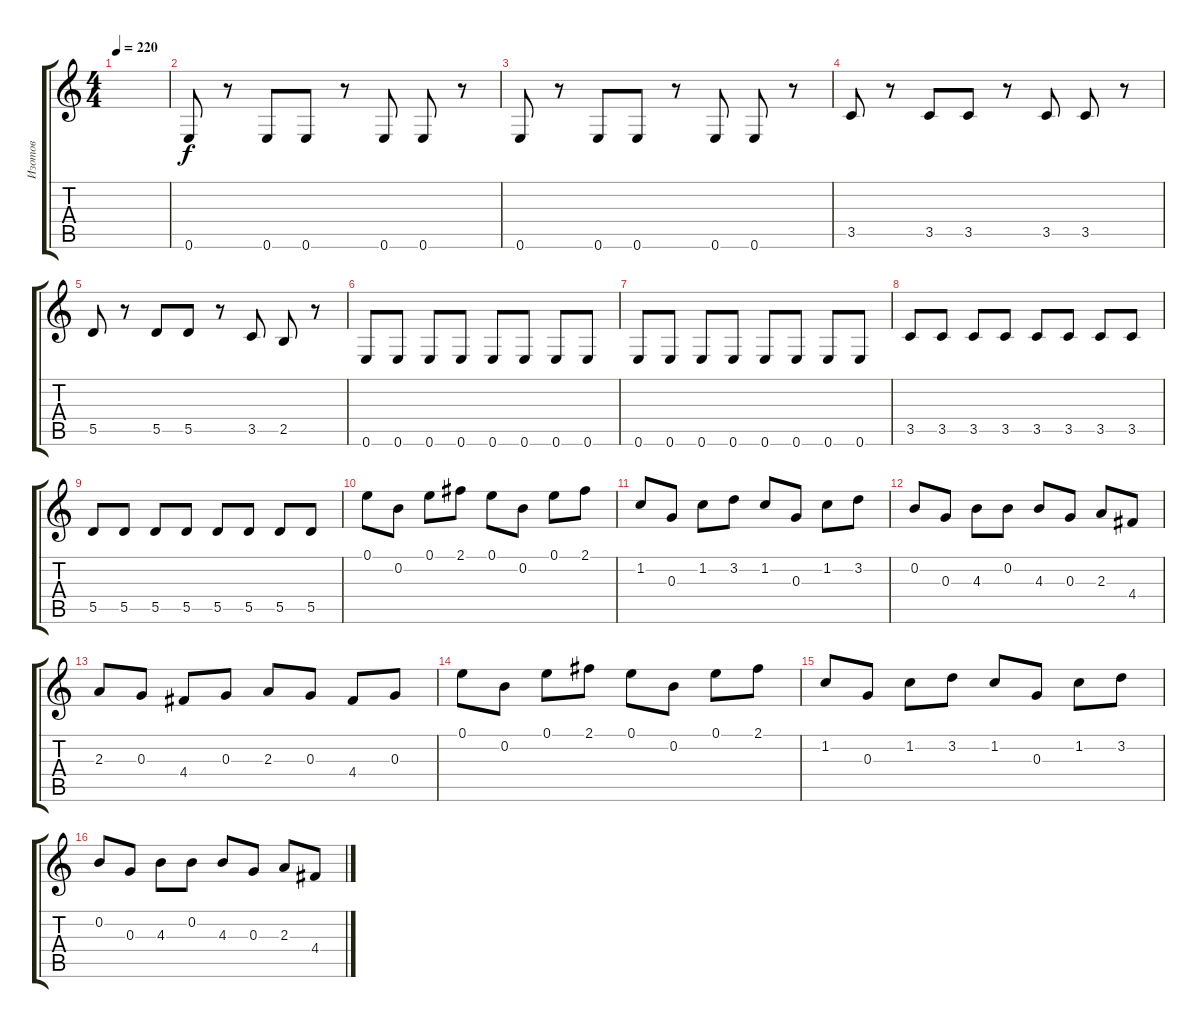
\track ("Изотов" "Изотов") {instrument electricbasspick}
\staff {score tabs}
\tuning (E4 B3 G3 D3 A2 E2) {hide}
\ts (4 4)
\tempo 220
\clef g2
\ks c
|
0.6.8 r.8 0.6.8 0.6.8 r.8 0.6.8 0.6.8 r.8 |
0.6.8 r.8 0.6.8 0.6.8 r.8 0.6.8 0.6.8 r.8 |
3.5.8 r.8 3.5.8 3.5.8 r.8 3.5.8 3.5.8 r.8 |
5.5.8 r.8 5.5.8 5.5.8 r.8 3.5.8 2.5.8 r.8 |
0.6.8 0.6.8 0.6.8 0.6.8 0.6.8 0.6.8 0.6.8 0.6.8 |
0.6.8 0.6.8 0.6.8 0.6.8 0.6.8 0.6.8 0.6.8 0.6.8 |
3.5.8 3.5.8 3.5.8 3.5.8 3.5.8 3.5.8 3.5.8 3.5.8 |
5.5.8 5.5.8 5.5.8 5.5.8 5.5.8 5.5.8 5.5.8 5.5.8 |
0.1.8 0.2.8 0.1.8 2.1.8 0.1.8 0.2.8 0.1.8 2.1.8 |
1.2.8 0.3.8 1.2.8 3.2.8 1.2.8 0.3.8 1.2.8 3.2.8 |
0.2.8 0.3.8 4.3.8 0.2.8 4.3.8 0.3.8 2.3.8 4.4.8 |
2.3.8 0.3.8 4.4.8 0.3.8 2.3.8 0.3.8 4.4.8 0.3.8 |
0.1.8 0.2.8 0.1.8 2.1.8 0.1.8 0.2.8 0.1.8 2.1.8 |
1.2.8 0.3.8 1.2.8 3.2.8 1.2.8 0.3.8 1.2.8 3.2.8 |
0.2.8 0.3.8 4.3.8 0.2.8 4.3.8 0.3.8 2.3.8 4.4.8
